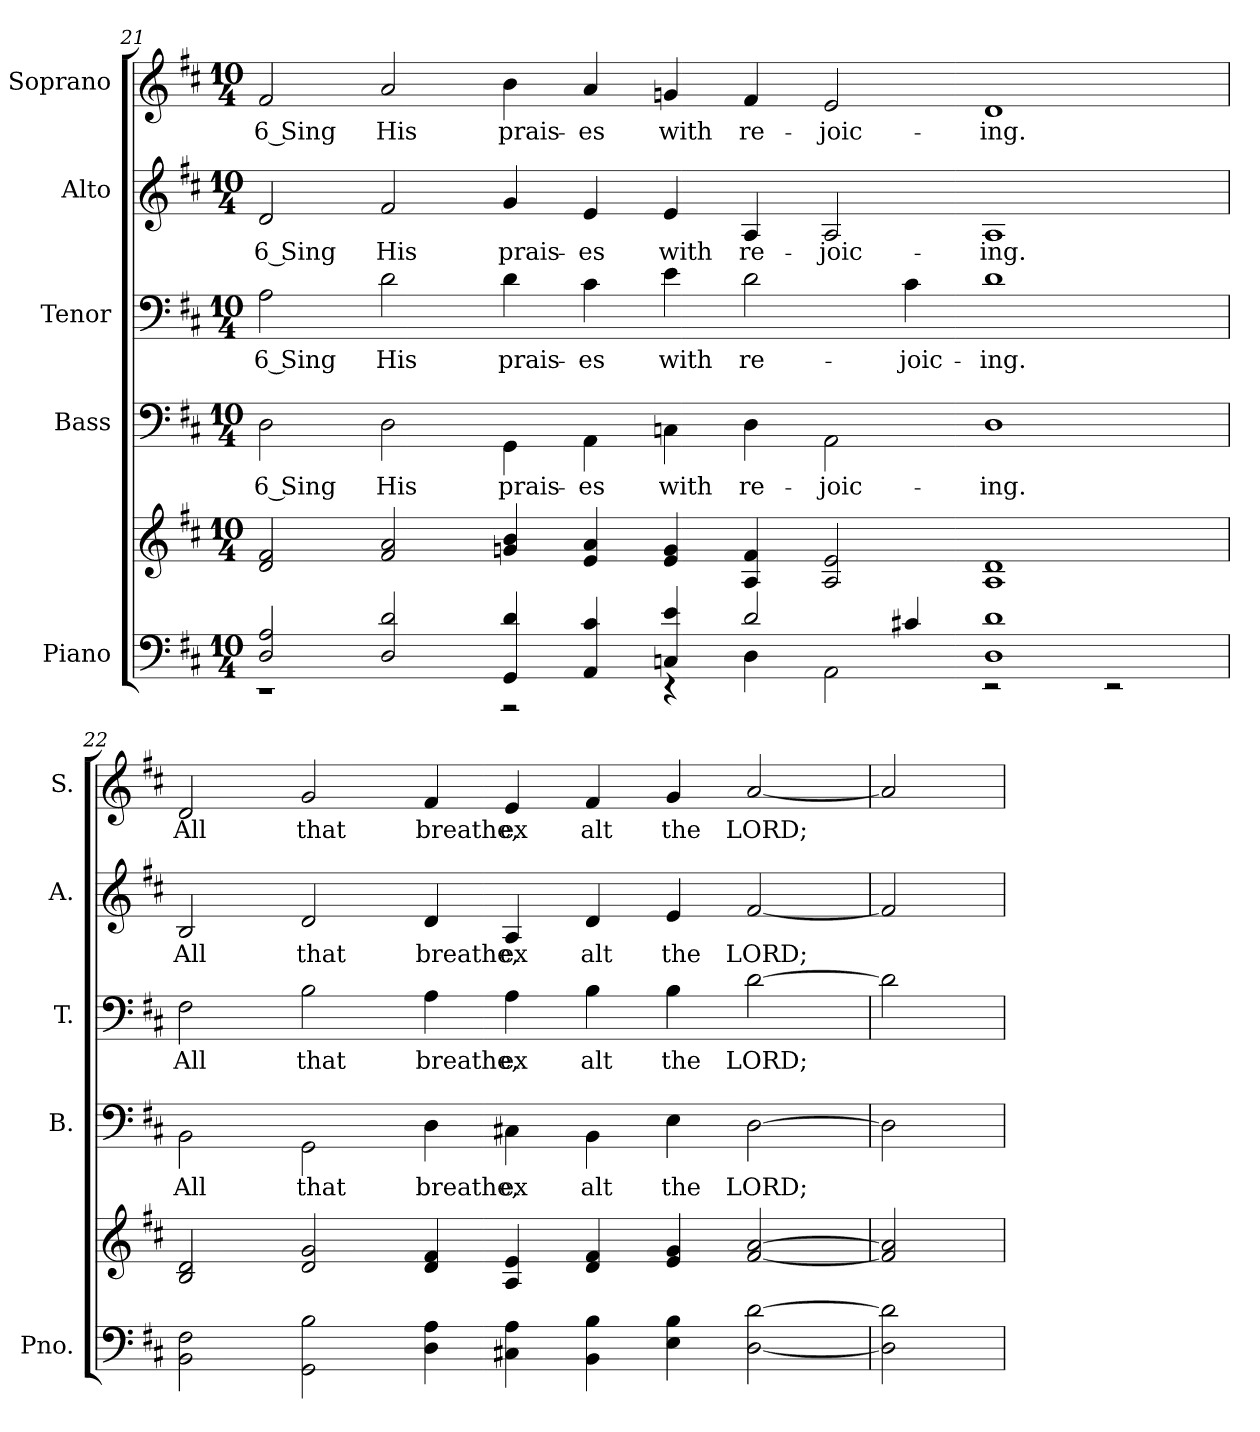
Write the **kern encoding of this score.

**kern	**kern	**kern	**text	**kern	**text	**kern	**text	**kern	**text
*part5	*part5	*part4	*part4	*part3	*part3	*part2	*part2	*part1	*part1
*staff6	*staff5	*staff4	*staff4	*staff3	*staff3	*staff2	*staff2	*staff1	*staff1
*I"Piano	*	*I"Bass	*	*I"Tenor	*	*I"Alto	*	*I"Soprano	*
*I'Pno.	*	*I'B.	*	*I'T.	*	*I'A.	*	*I'S.	*
!!LO:PB:g=z
*clefF4	*clefG2	*clefF4	*	*clefF4	*	*clefG2	*	*clefG2	*
*k[f#c#]	*k[f#c#]	*k[f#c#]	*	*k[f#c#]	*	*k[f#c#]	*	*k[f#c#]	*
*D:	*D:	*D:	*	*D:	*	*D:	*	*D:	*
*M10/4	*M10/4	*M10/4	*	*M10/4	*	*M10/4	*	*M10/4	*
=21	=21	=21	=21	=21	=21	=21	=21	=21	=21
*^	*	*	*	*	*	*	*	*	*
!	!	!	!	!LO:LY:b:color=#000000	!	!	!	!	!	!
!	!	!	!	!	!	!LO:LY:b:color=#000000	!	!	!	!
!	!	!	!	!	!	!	!	!LO:LY:b:color=#000000	!	!
!	!	!	!	!	!	!	!	!	!	!LO:LY:b:color=#000000
2Di/ 2Ai	1r	2di/ 2f#i	2Di\	6 Sing	2Ai\	6 Sing	2di/	6 Sing	2f#i/	6 Sing
!	!	!	!	!LO:LY:b:color=#000000	!	!	!	!	!	!
!	!	!	!	!	!	!LO:LY:b:color=#000000	!	!	!	!
!	!	!	!	!	!	!	!	!LO:LY:b:color=#000000	!	!
!	!	!	!	!	!	!	!	!	!	!LO:LY:b:color=#000000
2Di/ 2di	.	2f#i/ 2ai	2Di\	His	2di\	His	2f#i/	His	2ai/	His
!	!	!	!	!LO:LY:b:color=#000000	!	!	!	!	!	!
!	!	!	!	!	!	!LO:LY:b:color=#000000	!	!	!	!
!	!	!	!	!	!	!	!	!LO:LY:b:color=#000000	!	!
!	!	!	!	!	!	!	!	!	!	!LO:LY:b:color=#000000
4GGi/ 4di	2r	4gni/ 4bi	4GGi\	prais-	4di\	prais-	4gi/	prais-	4bi\	prais-
!	!	!	!	!LO:LY:b:color=#000000	!	!	!	!	!	!
!	!	!	!	!	!	!LO:LY:b:color=#000000	!	!	!	!
!	!	!	!	!	!	!	!	!LO:LY:b:color=#000000	!	!
!	!	!	!	!	!	!	!	!	!	!LO:LY:b:color=#000000
4AAi/ 4c#i	.	4ei/ 4ai	4AAi\	-es	4c#i\	-es	4ei/	-es	4ai/	-es
!	!	!	!	!LO:LY:b:color=#000000	!	!	!	!	!	!
!	!	!	!	!	!	!LO:LY:b:color=#000000	!	!	!	!
!	!	!	!	!	!	!	!	!LO:LY:b:color=#000000	!	!
!	!	!	!	!	!	!	!	!	!	!LO:LY:b:color=#000000
4Cni/ 4ei	4r	4ei/ 4gi	4Cni\	with	4ei\	with	4ei/	with	4gni/	with
!	!	!	!	!LO:LY:b:color=#000000	!	!	!	!	!	!
!	!	!	!	!	!	!LO:LY:b:color=#000000	!	!	!	!
!	!	!	!	!	!	!	!	!LO:LY:b:color=#000000	!	!
!	!	!	!	!	!	!	!	!	!	!LO:LY:b:color=#000000
2di/	4Di\	4Ai/ 4f#i	4Di\	re-	2di\	re-	4Ai/	re-	4f#i/	re-
!	!	!	!	!LO:LY:b:color=#000000	!	!	!	!	!	!
!	!	!	!	!	!	!	!	!LO:LY:b:color=#000000	!	!
!	!	!	!	!	!	!	!	!	!	!LO:LY:b:color=#000000
.	2AAi\	2Ai/ 2ei	2AAi\	-joic-	.	.	2Ai/	-joic-	2ei/	-joic-
!	!	!	!	!	!	!LO:LY:b:color=#000000	!	!	!	!
4c#Xi/	.	.	.	.	4c#i\	-joic-	.	.	.	.
!	!	!	!	!LO:LY:b:color=#000000	!	!	!	!	!	!
!	!	!	!	!	!	!LO:LY:b:color=#000000	!	!	!	!
!	!	!	!	!	!	!	!	!LO:LY:b:color=#000000	!	!
!	!	!	!	!	!	!	!	!	!	!LO:LY:b:color=#000000
1Di 1di	2r	1Ai 1di	1Di	-ing.	1di	-ing.	1Ai	-ing.	1di	-ing.
.	2r	.	.	.	.	.	.	.	.	.
*v	*v	*	*	*	*	*	*	*	*	*
=22	=22	=22	=22	=22	=22	=22	=22	=22	=22
*^	*	*	*	*	*	*	*	*	*
!	!	!	!	!LO:LY:b:color=#000000	!	!	!	!	!	!
*v	*v	*	*	*	*	*	*	*	*	*
*^	*	*	*	*	*	*	*	*	*
!	!	!	!	!	!	!LO:LY:b:color=#000000	!	!	!	!
*v	*v	*	*	*	*	*	*	*	*	*
*^	*	*	*	*	*	*	*	*	*
!	!	!	!	!	!	!	!	!LO:LY:b:color=#000000	!	!
*v	*v	*	*	*	*	*	*	*	*	*
*^	*	*	*	*	*	*	*	*	*
!	!	!	!	!	!	!	!	!	!	!LO:LY:b:color=#000000
*v	*v	*	*	*	*	*	*	*	*	*
2BBi\ 2F#i	2Bi/ 2di	2BBi\	All	2F#i\	All	2Bi/	All	2di/	All
!	!	!	!LO:LY:b:color=#000000	!	!	!	!	!	!
!	!	!	!	!	!LO:LY:b:color=#000000	!	!	!	!
!	!	!	!	!	!	!	!LO:LY:b:color=#000000	!	!
!	!	!	!	!	!	!	!	!	!LO:LY:b:color=#000000
2GGi\ 2Bi	2di/ 2gi	2GGi\	that	2Bi\	that	2di/	that	2gi/	that
!	!	!	!LO:LY:b:color=#000000	!	!	!	!	!	!
!	!	!	!	!	!LO:LY:b:color=#000000	!	!	!	!
!	!	!	!	!	!	!	!LO:LY:b:color=#000000	!	!
!	!	!	!	!	!	!	!	!	!LO:LY:b:color=#000000
4Di\ 4Ai	4di/ 4f#i	4Di\	breathe,	4Ai\	breathe,	4di/	breathe,	4f#i/	breathe,
!	!	!	!LO:LY:b:color=#000000	!	!	!	!	!	!
!	!	!	!	!	!LO:LY:b:color=#000000	!	!	!	!
!	!	!	!	!	!	!	!LO:LY:b:color=#000000	!	!
!	!	!	!	!	!	!	!	!	!LO:LY:b:color=#000000
4C#Xi\ 4Ai	4Ai/ 4ei	4C#Xi\	ex	4Ai\	ex	4Ai/	ex	4ei/	ex
!	!	!	!LO:LY:b:color=#000000	!	!	!	!	!	!
!	!	!	!	!	!LO:LY:b:color=#000000	!	!	!	!
!	!	!	!	!	!	!	!LO:LY:b:color=#000000	!	!
!	!	!	!	!	!	!	!	!	!LO:LY:b:color=#000000
4BBi\ 4Bi	4di/ 4f#i	4BBi\	alt	4Bi\	alt	4di/	alt	4f#i/	alt
!	!	!	!LO:LY:b:color=#000000	!	!	!	!	!	!
!	!	!	!	!	!LO:LY:b:color=#000000	!	!	!	!
!	!	!	!	!	!	!	!LO:LY:b:color=#000000	!	!
!	!	!	!	!	!	!	!	!	!LO:LY:b:color=#000000
4Ei\ 4Bi	4ei/ 4gi	4Ei\	the	4Bi\	the	4ei/	the	4gi/	the
!	!	!	!LO:LY:b:color=#000000	!	!	!	!	!	!
!	!	!	!	!	!LO:LY:b:color=#000000	!	!	!	!
!	!	!	!	!	!	!	!LO:LY:b:color=#000000	!	!
!	!	!	!	!	!	!	!	!	!LO:LY:b:color=#000000
[2Di [2di	[2f#i [2ai	[2Di	LORD;	[2di	LORD;	[2f#i	LORD;	[2ai	LORD;
=23	=23	=23	=23	=23	=23	=23	=23	=23	=23
2Di] 2di]	2f#i] 2ai]	2Di]	.	2di]	.	2f#i]	.	2ai]	.
=	=	=	=	=	=	=	=	=	=
*-	*-	*-	*-	*-	*-	*-	*-	*-	*-
